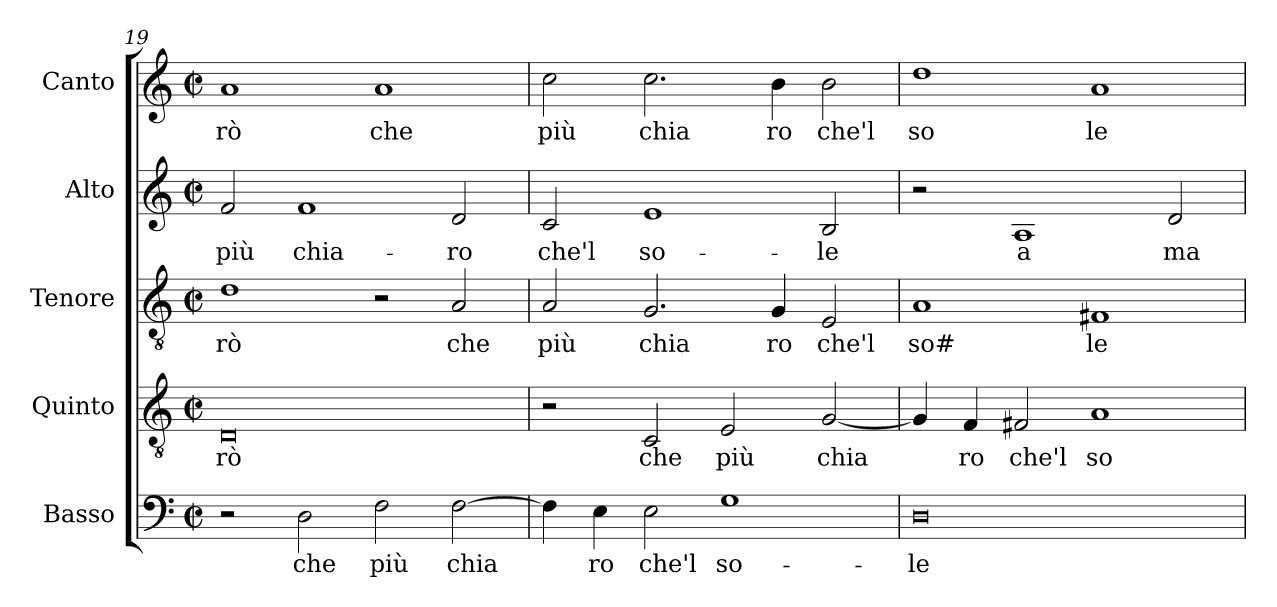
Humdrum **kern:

**kern	**text	**kern	**text	**kern	**text	**kern	**text	**kern	**text
*part5	*part5	*part4	*part4	*part3	*part3	*part2	*part2	*part1	*part1
*staff5	*staff5	*staff4	*staff4	*staff3	*staff3	*staff2	*staff2	*staff1	*staff1
*I"Basso	*	*I"Quinto	*	*I"Tenore	*	*I"Alto	*	*I"Canto	*
!!LO:PB:g=z
*clefF4	*	*clefGv2	*	*clefGv2	*	*clefG2	*	*clefG2	*
*k[]	*	*k[]	*	*k[]	*	*k[]	*	*k[]	*
*C:	*	*C:	*	*C:	*	*C:	*	*C:	*
*M2/2	*	*M2/2	*	*M2/2	*	*M2/2	*	*M2/2	*
*met(c|)	*	*met(c|)	*	*met(c|)	*	*met(c|)	*	*met(c|)	*
=19	=19	=19	=19	=19	=19	=19	=19	=19	=19
!	!	!	!LO:LY:b:cj	!	!LO:LY:b:cj	!	!LO:LY:b:cj	!	!LO:LY:b:cj
2r	.	0D	rò	1d	rò	2f/	più	1a	rò
!	!LO:LY:b:cj	!	!	!	!	!	!LO:LY:b:cj	!	!
2D\	che	.	.	.	.	1f	chia-	.	.
!	!LO:LY:b:cj	!	!	!	!	!	!	!	!LO:LY:b:cj
2F\	più	.	.	2r	.	.	.	1a	che
!	!LO:LY:b:cj	!	!	!	!LO:LY:b:cj	!	!LO:LY:b:cj	!	!
[>2F\	chia-	.	.	2A/	che	2d/	-ro	.	.
=20	=20	=20	=20	=20	=20	=20	=20	=20	=20
!	!LO:LY:b:cj	!	!	!	!LO:LY:b:cj	!	!LO:LY:b:cj	!	!LO:LY:b:cj
4F\]	--	2r	.	2A/	più	2c/	che'l	2cc\	più
!	!LO:LY:b:cj	!	!	!	!	!	!	!	!
4E\	-ro	.	.	.	.	.	.	.	.
!	!LO:LY:b:cj	!	!LO:LY:b:cj	!	!LO:LY:b:cj	!	!LO:LY:b:cj	!	!LO:LY:b:cj
2E\	che'l	2C/	che	2.G/	chia	1e	so-	2.cc\	chia
!	!LO:LY:b:cj	!	!LO:LY:b:cj	!	!	!	!	!	!
1G	so-	2E/	più	.	.	.	.	.	.
!	!	!	!	!	!LO:LY:b:cj	!	!	!	!LO:LY:b:cj
.	.	.	.	4G/	ro	.	.	4b\	ro
!	!	!	!LO:LY:b:cj	!	!LO:LY:b:cj	!	!LO:LY:b:cj	!	!LO:LY:b:cj
.	.	[<2G/	chia-	2E/	che'l	2B/	-le	2b\	che'l
=21	=21	=21	=21	=21	=21	=21	=21	=21	=21
!	!LO:LY:b:cj	!	!LO:LY:b:cj	!	!LO:LY:b:cj	!	!	!	!LO:LY:b:cj
0D	-le	4G/]	--	1A	so#	2r	.	1dd	so
!	!	!	!LO:LY:b:cj	!	!	!	!	!	!
.	.	4F/	-ro	.	.	.	.	.	.
!	!	!	!LO:LY:b:cj	!	!	!	!LO:LY:b:cj	!	!
.	.	2F#/	che'l	.	.	1A	a	.	.
!	!	!	!LO:LY:b:cj	!	!LO:LY:b:cj	!	!	!	!LO:LY:b:cj
.	.	1A	so-	1F#X	le	.	.	1a	le
!	!	!	!	!	!	!	!LO:LY:b:cj	!	!
.	.	.	.	.	.	2d/	ma-	.	.
=	=	=	=	=	=	=	=	=	=
*-	*-	*-	*-	*-	*-	*-	*-	*-	*-
